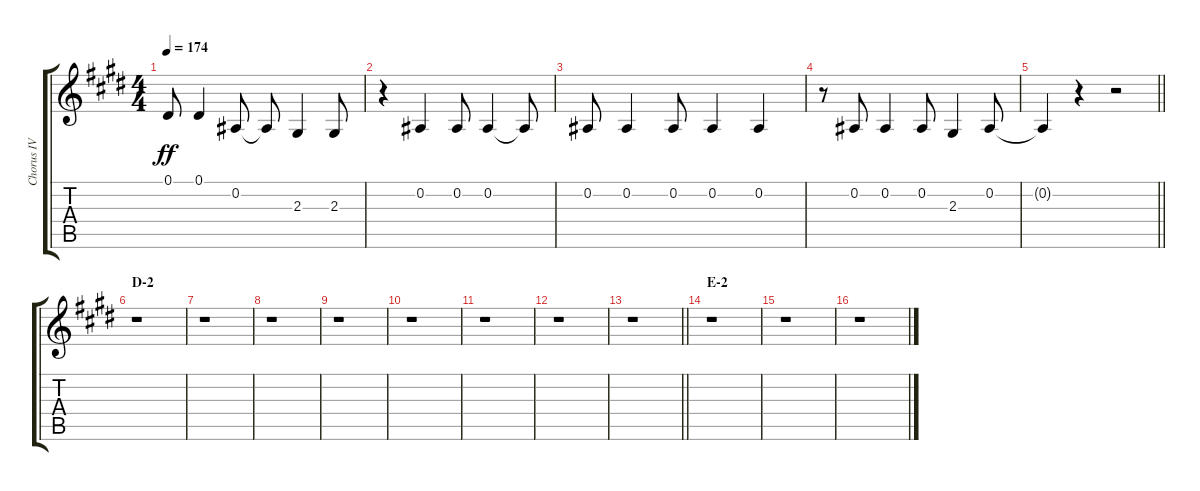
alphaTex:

\track ("Chorus IV" "Chorus IV") {instrument voiceoohs}
\staff {score tabs}
\tuning (Eb4 Bb3 Gb3 Db3 Ab2 Eb2) {hide}
\ts (4 4)
\tempo 174
\clef g2
\ks e
0.1{t}.8{dy ff} 0.1.4 0.2.8 0.2{t}.8 2.3.4 2.3.8 |
r.4 0.2.4 0.2.8 0.2.4 0.2{t}.8 |
0.2.8 0.2.4 0.2.8 0.2.4 0.2.4 |
r.8 0.2.8 0.2.4 0.2.8 2.3.4 0.2.8 |
\barLineRight lightlight
0.2{t}.4 r.4 r.2 |
\section ("" "D-2")
r.1 |
r.1 |
r.1 |
r.1 |
r.1 |
r.1 |
r.1 |
\barLineRight lightlight
r.1 |
\section ("" "E-2")
r.1 |
r.1 |
r.1
